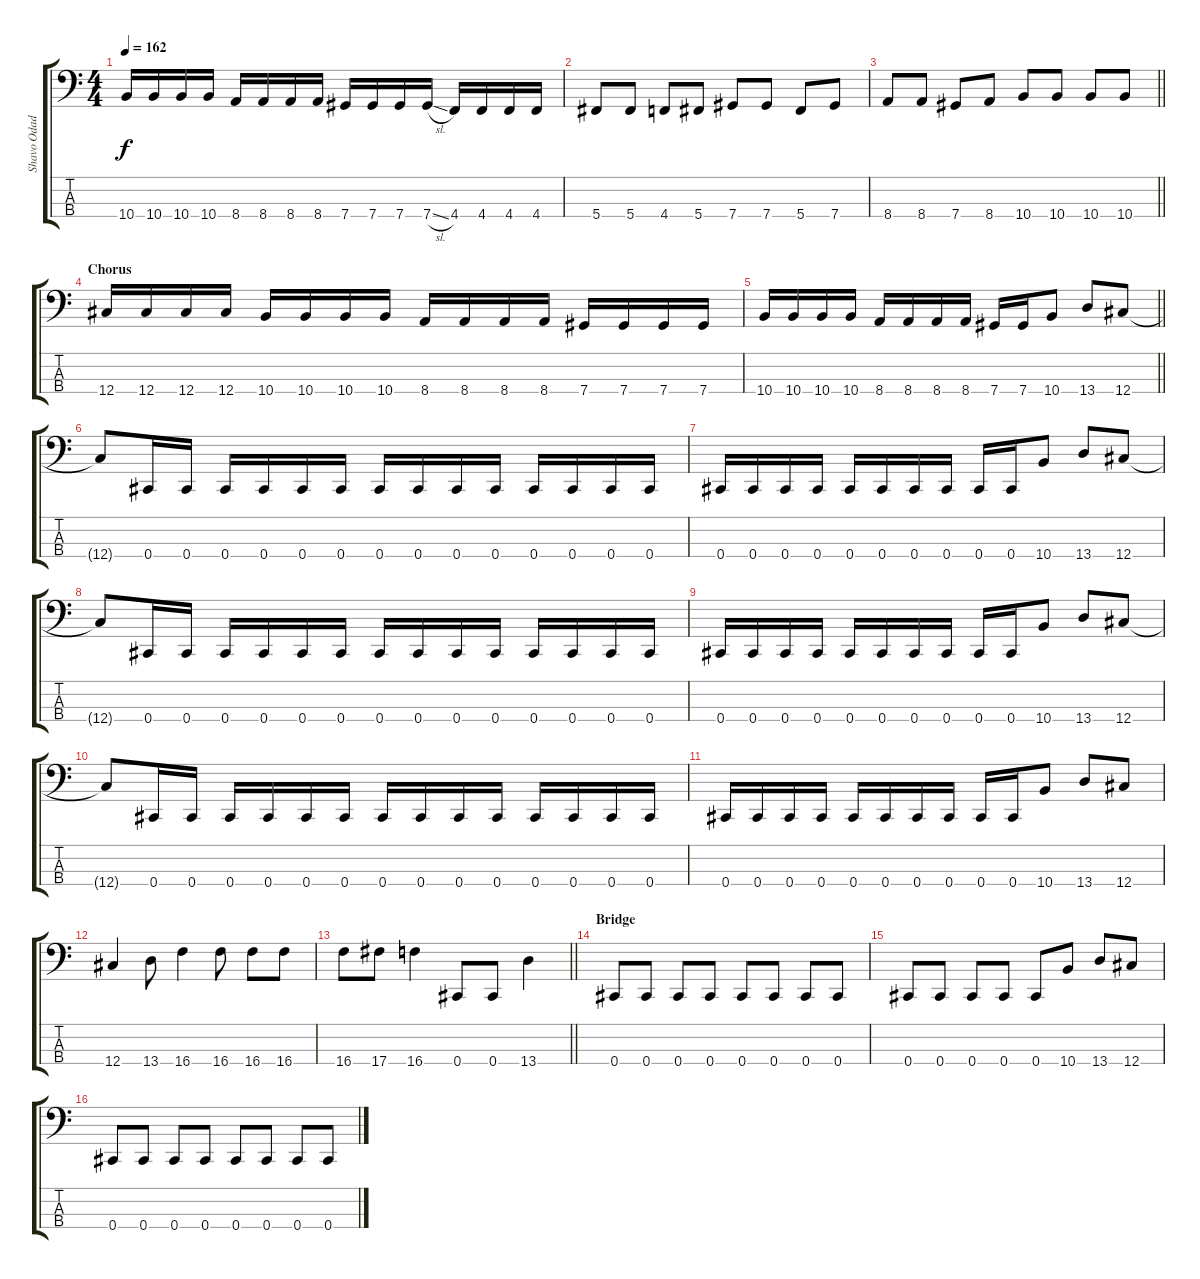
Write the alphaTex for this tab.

\track ("Shavo Odadjian" "Shavo Odad") {instrument electricbassfinger}
\staff {score tabs}
\tuning (Gb2 Db2 Ab1 Db1) {hide}
\ts (4 4)
\tempo 162
\clef f4
\ks c
10.4.16{dy f} 10.4.16 10.4.16 10.4.16 8.4.16 8.4.16 8.4.16 8.4.16 7.4.16 7.4.16 7.4.16 7.4{sl}.16 4.4.16 4.4.16 4.4.16 4.4.16 |
5.4.8 5.4.8 4.4.8 5.4.8 7.4.8 7.4.8 5.4.8 7.4.8 |
\barLineRight lightlight
8.4.8 8.4.8 7.4.8 8.4.8 10.4.8 10.4.8 10.4.8 10.4.8 |
\section ("" "Chorus")
12.4.16 12.4.16 12.4.16 12.4.16 10.4.16 10.4.16 10.4.16 10.4.16 8.4.16 8.4.16 8.4.16 8.4.16 7.4.16 7.4.16 7.4.16 7.4.16 |
\barLineRight lightlight
10.4.16 10.4.16 10.4.16 10.4.16 8.4.16 8.4.16 8.4.16 8.4.16 7.4.16 7.4.16 10.4.8 13.4.8 12.4.8 |
12.4{t}.8 0.4.16 0.4.16 0.4.16 0.4.16 0.4.16 0.4.16 0.4.16 0.4.16 0.4.16 0.4.16 0.4.16 0.4.16 0.4.16 0.4.16 |
0.4.16 0.4.16 0.4.16 0.4.16 0.4.16 0.4.16 0.4.16 0.4.16 0.4.16 0.4.16 10.4.8 13.4.8 12.4.8 |
12.4{t}.8 0.4.16 0.4.16 0.4.16 0.4.16 0.4.16 0.4.16 0.4.16 0.4.16 0.4.16 0.4.16 0.4.16 0.4.16 0.4.16 0.4.16 |
0.4.16 0.4.16 0.4.16 0.4.16 0.4.16 0.4.16 0.4.16 0.4.16 0.4.16 0.4.16 10.4.8 13.4.8 12.4.8 |
12.4{t}.8 0.4.16 0.4.16 0.4.16 0.4.16 0.4.16 0.4.16 0.4.16 0.4.16 0.4.16 0.4.16 0.4.16 0.4.16 0.4.16 0.4.16 |
0.4.16 0.4.16 0.4.16 0.4.16 0.4.16 0.4.16 0.4.16 0.4.16 0.4.16 0.4.16 10.4.8 13.4.8 12.4.8 |
12.4.4 13.4.8 16.4.4 16.4.8 16.4.8 16.4.8 |
\barLineRight lightlight
16.4.8 17.4.8 16.4.4 0.4.8 0.4.8 13.4.4 |
\section ("" "Bridge")
0.4.8 0.4.8 0.4.8 0.4.8 0.4.8 0.4.8 0.4.8 0.4.8 |
0.4.8 0.4.8 0.4.8 0.4.8 0.4.8 10.4.8 13.4.8 12.4.8 |
0.4.8 0.4.8 0.4.8 0.4.8 0.4.8 0.4.8 0.4.8 0.4.8
